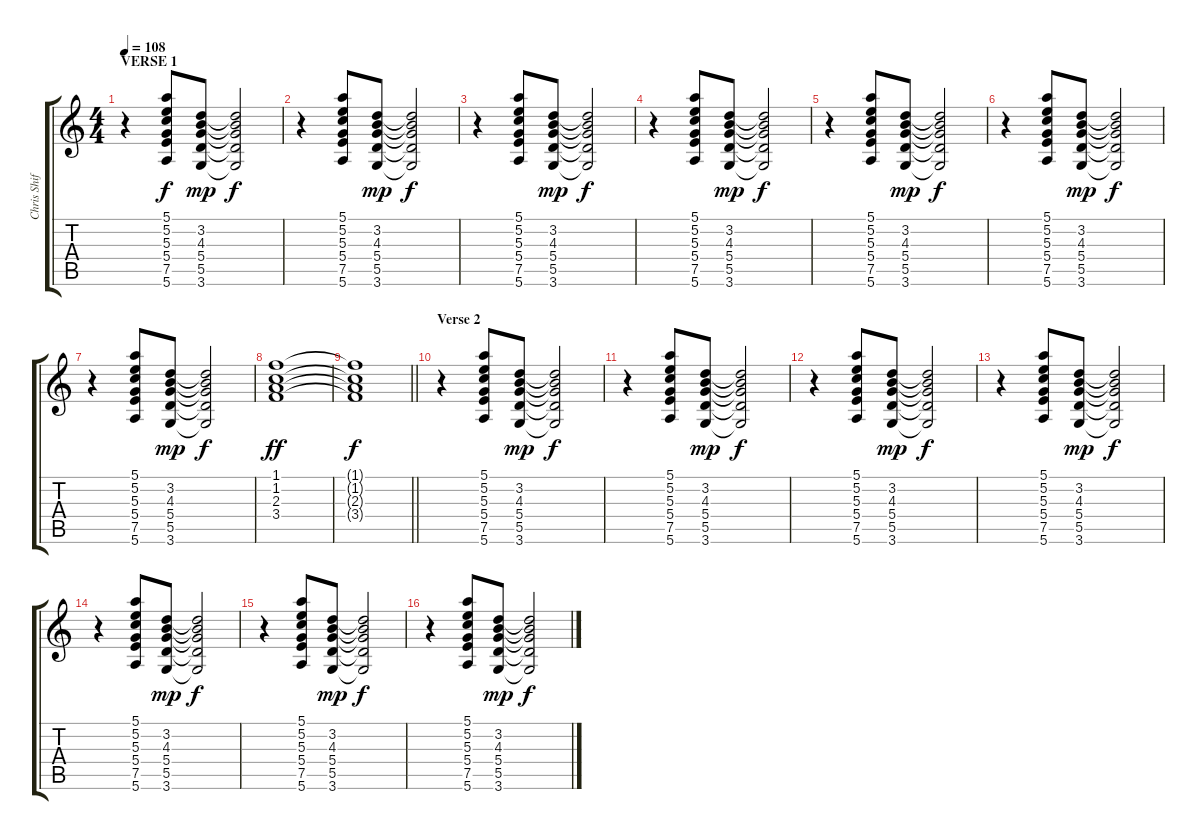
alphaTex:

\track ("Chris Shiflett" "Chris Shif") {instrument electricguitarjazz}
\staff {score tabs}
\tuning (E4 B3 G3 D3 A2 E2) {hide}
\ts (4 4)
\section ("" "VERSE 1")
\tempo 108
\clef g2
\ks c
r.4{dy mp} (5.1 5.2 5.3 5.4 7.5 5.6).8{dy f} (3.2 4.3 5.4 5.5 3.6).8{dy mp} (3.2{t} 4.3{t} 5.4{t} 5.5{t} 3.6{t}).2{dy f} |
r.4 (5.1 5.2 5.3 5.4 7.5 5.6).8 (3.2 4.3 5.4 5.5 3.6).8{dy mp} (3.2{t} 4.3{t} 5.4{t} 5.5{t} 3.6{t}).2{dy f} |
r.4 (5.1 5.2 5.3 5.4 7.5 5.6).8 (3.2 4.3 5.4 5.5 3.6).8{dy mp} (3.2{t} 4.3{t} 5.4{t} 5.5{t} 3.6{t}).2{dy f} |
r.4 (5.1 5.2 5.3 5.4 7.5 5.6).8 (3.2 4.3 5.4 5.5 3.6).8{dy mp} (3.2{t} 4.3{t} 5.4{t} 5.5{t} 3.6{t}).2{dy f} |
r.4 (5.1 5.2 5.3 5.4 7.5 5.6).8 (3.2 4.3 5.4 5.5 3.6).8{dy mp} (3.2{t} 4.3{t} 5.4{t} 5.5{t} 3.6{t}).2{dy f} |
r.4 (5.1 5.2 5.3 5.4 7.5 5.6).8 (3.2 4.3 5.4 5.5 3.6).8{dy mp} (3.2{t} 4.3{t} 5.4{t} 5.5{t} 3.6{t}).2{dy f} |
r.4 (5.1 5.2 5.3 5.4 7.5 5.6).8 (3.2 4.3 5.4 5.5 3.6).8{dy mp} (3.2{t} 4.3{t} 5.4{t} 5.5{t} 3.6{t}).2{dy f} |
(1.1 1.2 2.3 3.4).1{dy ff} |
\barLineRight lightlight
(1.1{t} 1.2{t} 2.3{t} 3.4{t}).1{dy f} |
\section ("" "Verse 2")
r.4 (5.1 5.2 5.3 5.4 7.5 5.6).8 (3.2 4.3 5.4 5.5 3.6).8{dy mp} (3.2{t} 4.3{t} 5.4{t} 5.5{t} 3.6{t}).2{dy f} |
r.4 (5.1 5.2 5.3 5.4 7.5 5.6).8 (3.2 4.3 5.4 5.5 3.6).8{dy mp} (3.2{t} 4.3{t} 5.4{t} 5.5{t} 3.6{t}).2{dy f} |
r.4 (5.1 5.2 5.3 5.4 7.5 5.6).8 (3.2 4.3 5.4 5.5 3.6).8{dy mp} (3.2{t} 4.3{t} 5.4{t} 5.5{t} 3.6{t}).2{dy f} |
r.4 (5.1 5.2 5.3 5.4 7.5 5.6).8 (3.2 4.3 5.4 5.5 3.6).8{dy mp} (3.2{t} 4.3{t} 5.4{t} 5.5{t} 3.6{t}).2{dy f} |
r.4 (5.1 5.2 5.3 5.4 7.5 5.6).8 (3.2 4.3 5.4 5.5 3.6).8{dy mp} (3.2{t} 4.3{t} 5.4{t} 5.5{t} 3.6{t}).2{dy f} |
r.4 (5.1 5.2 5.3 5.4 7.5 5.6).8 (3.2 4.3 5.4 5.5 3.6).8{dy mp} (3.2{t} 4.3{t} 5.4{t} 5.5{t} 3.6{t}).2{dy f} |
r.4 (5.1 5.2 5.3 5.4 7.5 5.6).8 (3.2 4.3 5.4 5.5 3.6).8{dy mp} (3.2{t} 4.3{t} 5.4{t} 5.5{t} 3.6{t}).2{dy f}
